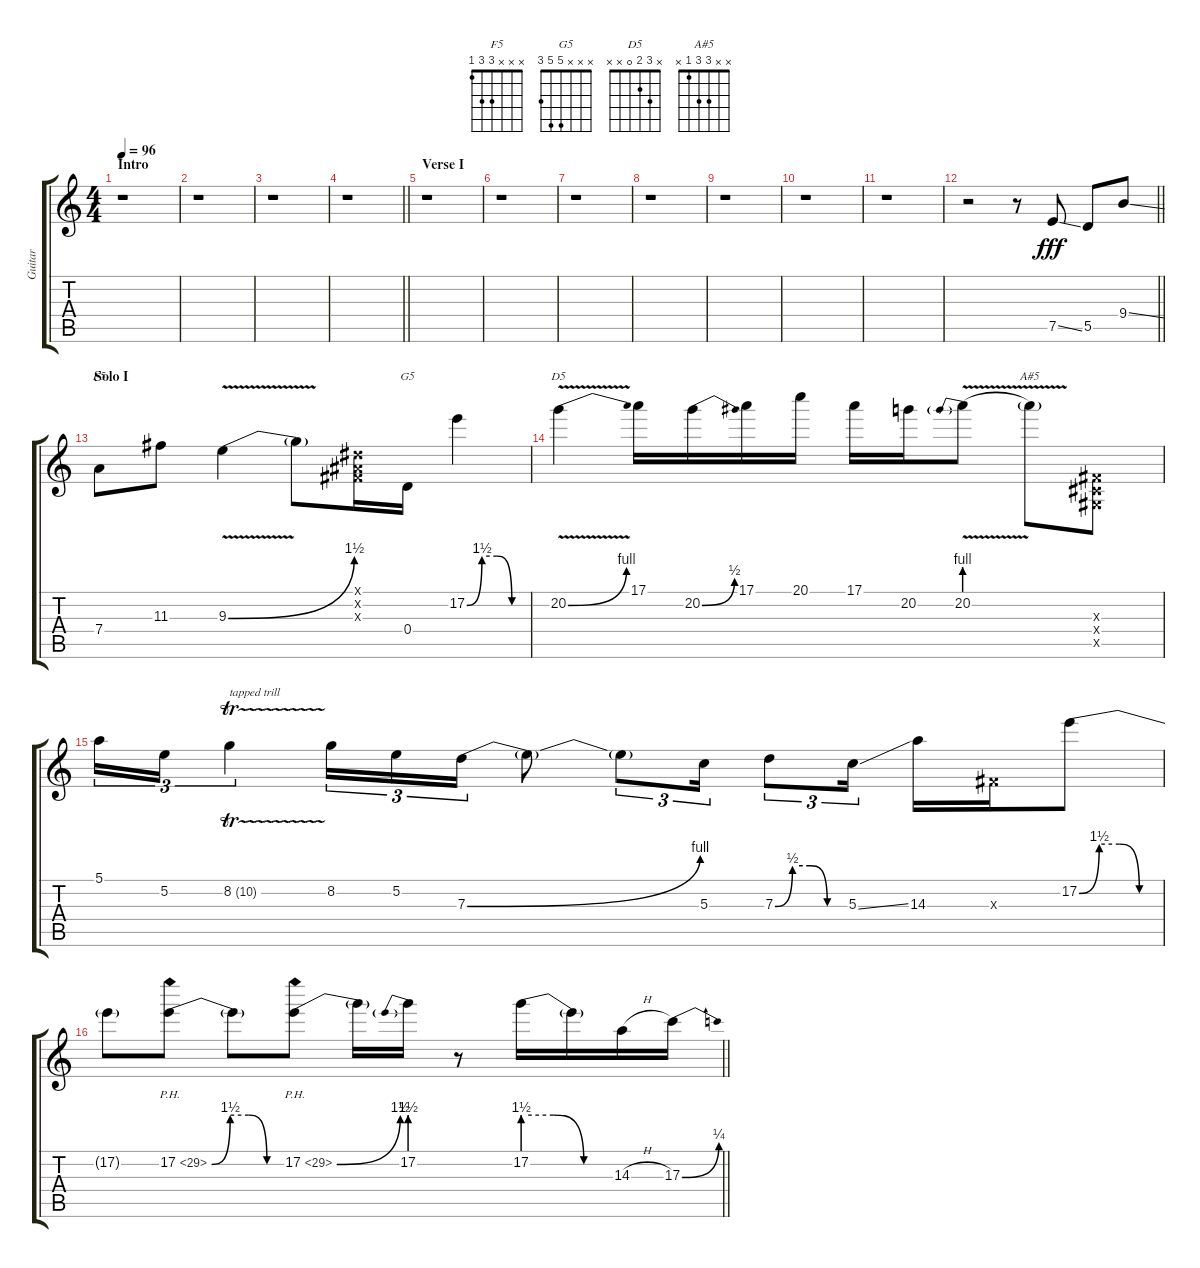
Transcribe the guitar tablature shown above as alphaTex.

\track ("Guitar" "Guitar") {instrument distortionguitar}
\staff {score tabs}
\tuning (E4 B3 G3 D3 A2 E2) {hide}
\chord ("F5" x x x 3 3 1)
\chord ("G5" x x x 5 5 3)
\chord ("D5" x 3 2 0 x x)
\chord ("A#5" x x 3 3 1 x)
\ts (4 4)
\section ("" "Intro")
\tempo 96
\clef g2
\ks c
r.1{dy fff instrument distortionguitar} |
r.1 |
r.1 |
\barLineRight lightlight
r.1 |
\section ("" "Verse I")
r.1 |
r.1 |
r.1 |
r.1 |
r.1 |
r.1 |
r.1 |
\barLineRight lightlight
r.2 r.8 7.5{ss}.8 5.5.8 9.4{ss}.8 |
\section ("" "Solo I")
7.4.8{ch "F5"} 11.3.8 9.3{be (bend 0 0 60 6) v}.4 9.3{t}.8 (-1.1{x} -1.2{x} -1.3{x}).16 0.4.16{ch "G5"} 17.2{be (custom 0 0 15 6 30 6 45 0 60 0)}.4 |
20.2{be (bend 0 0 60 4) v}.4{ch "D5"} 17.1.16 20.2{be (bend 0 0 60 2)}.16 17.1.16 20.1.16 17.1.16 20.2.16 20.2{be (prebend 0 4 60 4) v}.8 20.2{t}.8{ch "A#5"} (-1.3{x} -1.4{x} -1.5{x}).8 |
5.1.16{tu (3 2)} 5.2.16{tu (3 2)} 8.2{tr (10 32)}.4{tu (3 2) txt "tapped trill"} 8.2.16{tu (3 2)} 5.2.16{tu (3 2)} 7.3{be (bend 0 0 60 4)}.16{tu (3 2)} 7.3{t}.8 7.3{t}.8{tu (3 2)} 5.3.16{tu (3 2)} 7.3{be (custom 0 0 15 2 30 2 45 0 60 0)}.8{tu (3 2)} 5.3{ss}.16{tu (3 2)} 14.3.16 -1.3{x}.16 17.2{be (custom 0 0 15 6 30 6 45 0 60 0)}.8 |
\barLineRight lightlight
17.2{t}.8 17.2{be (custom 0 0 15 6 30 6 45 0 60 0) ph 12}.8 17.2{t}.8 17.2{be (bend 0 0 60 6) ph 12}.8 17.2{t}.16 17.2{be (prebend 0 6 60 6)}.16 r.8 17.2{be (custom 0 6 20 6 40 0 60 0)}.16 17.2{t}.16 14.3{h}.16 17.3{be (bend 0 0 60 1)}.16
